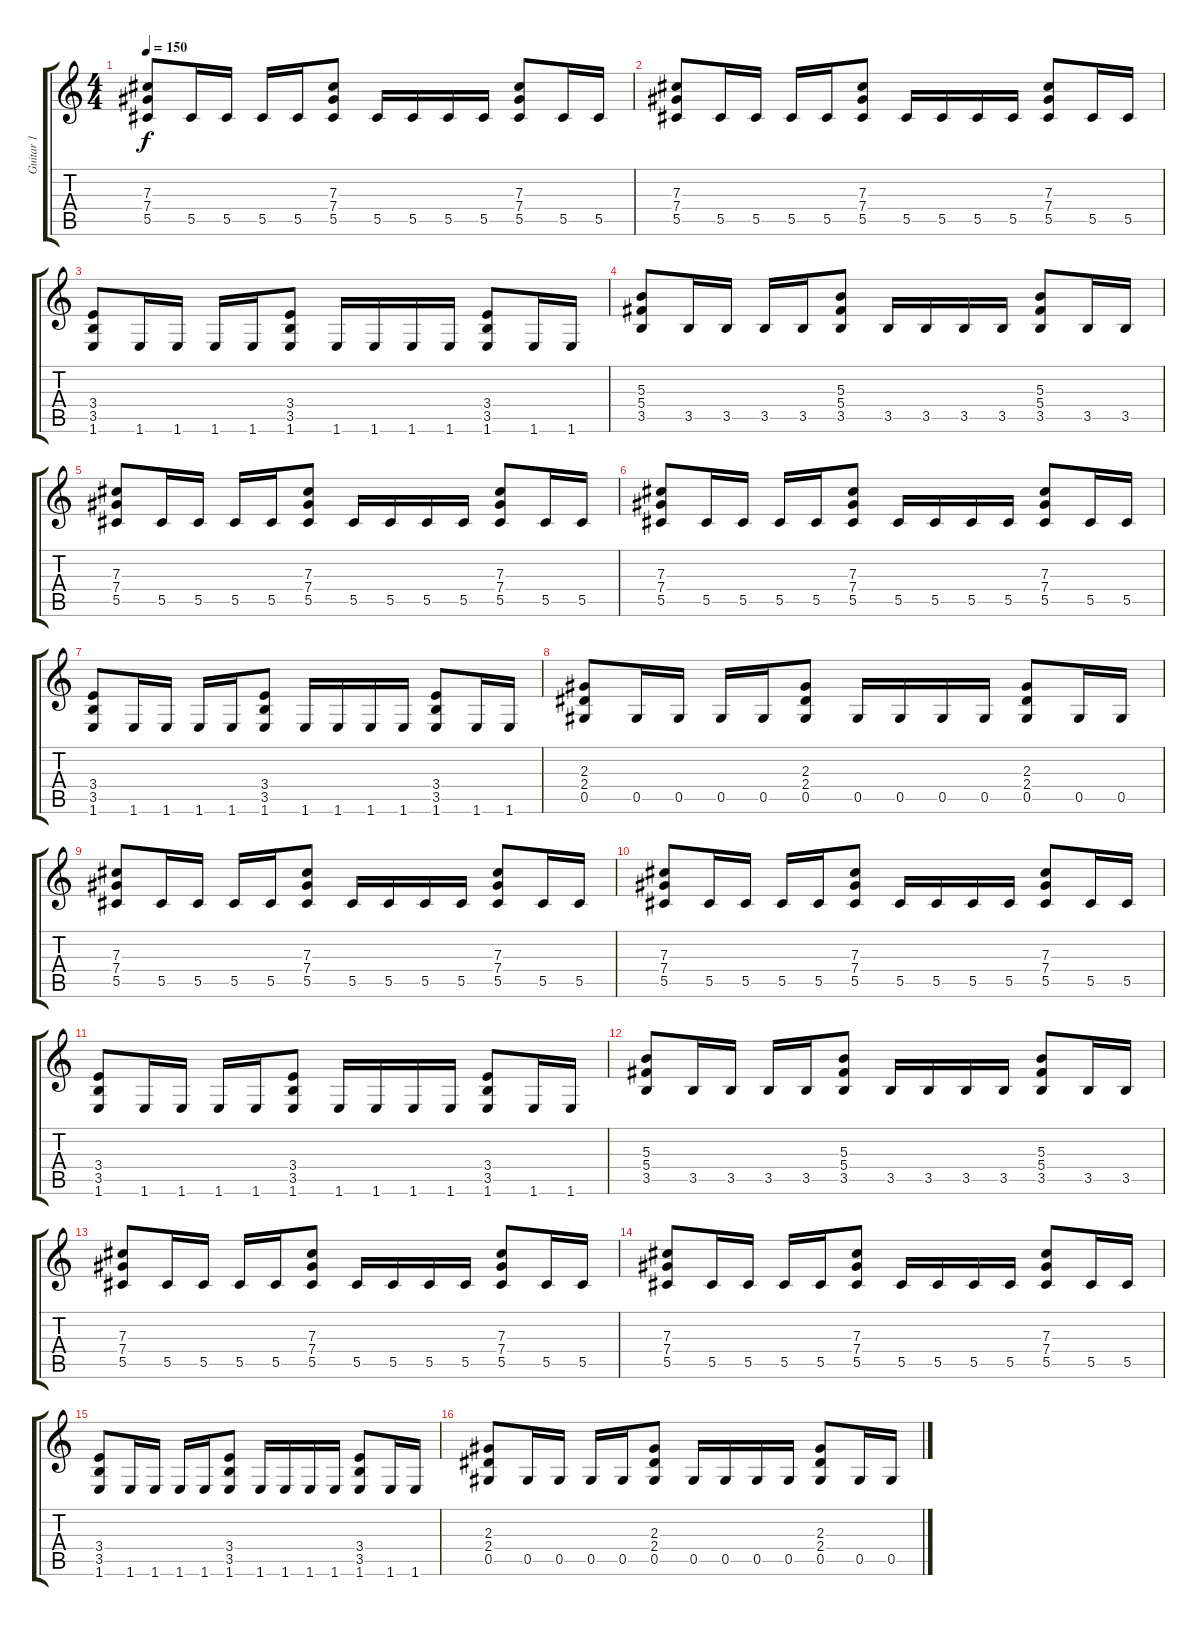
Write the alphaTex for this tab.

\track ("Guitar 1" "Guitar 1") {instrument distortionguitar}
\staff {score tabs}
\tuning (Eb4 Bb3 Gb3 Db3 Ab2 Eb2) {hide}
\ts (4 4)
\tempo 150
\clef g2
\ks c
(7.3 7.4 5.5).8{dy f} 5.5.16 5.5.16 5.5.16 5.5.16 (7.3 7.4 5.5).8 5.5.16 5.5.16 5.5.16 5.5.16 (7.3 7.4 5.5).8 5.5.16 5.5.16 |
(7.3 7.4 5.5).8 5.5.16 5.5.16 5.5.16 5.5.16 (7.3 7.4 5.5).8 5.5.16 5.5.16 5.5.16 5.5.16 (7.3 7.4 5.5).8 5.5.16 5.5.16 |
(3.4 3.5 1.6).8 1.6.16 1.6.16 1.6.16 1.6.16 (3.4 3.5 1.6).8 1.6.16 1.6.16 1.6.16 1.6.16 (3.4 3.5 1.6).8 1.6.16 1.6.16 |
(5.3 5.4 3.5).8 3.5.16 3.5.16 3.5.16 3.5.16 (5.3 5.4 3.5).8 3.5.16 3.5.16 3.5.16 3.5.16 (5.3 5.4 3.5).8 3.5.16 3.5.16 |
(7.3 7.4 5.5).8 5.5.16 5.5.16 5.5.16 5.5.16 (7.3 7.4 5.5).8 5.5.16 5.5.16 5.5.16 5.5.16 (7.3 7.4 5.5).8 5.5.16 5.5.16 |
(7.3 7.4 5.5).8 5.5.16 5.5.16 5.5.16 5.5.16 (7.3 7.4 5.5).8 5.5.16 5.5.16 5.5.16 5.5.16 (7.3 7.4 5.5).8 5.5.16 5.5.16 |
(3.4 3.5 1.6).8 1.6.16 1.6.16 1.6.16 1.6.16 (3.4 3.5 1.6).8 1.6.16 1.6.16 1.6.16 1.6.16 (3.4 3.5 1.6).8 1.6.16 1.6.16 |
(2.3 2.4 0.5).8 0.5.16 0.5.16 0.5.16 0.5.16 (2.3 2.4 0.5).8 0.5.16 0.5.16 0.5.16 0.5.16 (2.3 2.4 0.5).8 0.5.16 0.5.16 |
(7.3 7.4 5.5).8 5.5.16 5.5.16 5.5.16 5.5.16 (7.3 7.4 5.5).8 5.5.16 5.5.16 5.5.16 5.5.16 (7.3 7.4 5.5).8 5.5.16 5.5.16 |
(7.3 7.4 5.5).8 5.5.16 5.5.16 5.5.16 5.5.16 (7.3 7.4 5.5).8 5.5.16 5.5.16 5.5.16 5.5.16 (7.3 7.4 5.5).8 5.5.16 5.5.16 |
(3.4 3.5 1.6).8 1.6.16 1.6.16 1.6.16 1.6.16 (3.4 3.5 1.6).8 1.6.16 1.6.16 1.6.16 1.6.16 (3.4 3.5 1.6).8 1.6.16 1.6.16 |
(5.3 5.4 3.5).8 3.5.16 3.5.16 3.5.16 3.5.16 (5.3 5.4 3.5).8 3.5.16 3.5.16 3.5.16 3.5.16 (5.3 5.4 3.5).8 3.5.16 3.5.16 |
(7.3 7.4 5.5).8 5.5.16 5.5.16 5.5.16 5.5.16 (7.3 7.4 5.5).8 5.5.16 5.5.16 5.5.16 5.5.16 (7.3 7.4 5.5).8 5.5.16 5.5.16 |
(7.3 7.4 5.5).8 5.5.16 5.5.16 5.5.16 5.5.16 (7.3 7.4 5.5).8 5.5.16 5.5.16 5.5.16 5.5.16 (7.3 7.4 5.5).8 5.5.16 5.5.16 |
(3.4 3.5 1.6).8 1.6.16 1.6.16 1.6.16 1.6.16 (3.4 3.5 1.6).8 1.6.16 1.6.16 1.6.16 1.6.16 (3.4 3.5 1.6).8 1.6.16 1.6.16 |
(2.3 2.4 0.5).8 0.5.16 0.5.16 0.5.16 0.5.16 (2.3 2.4 0.5).8 0.5.16 0.5.16 0.5.16 0.5.16 (2.3 2.4 0.5).8 0.5.16 0.5.16
